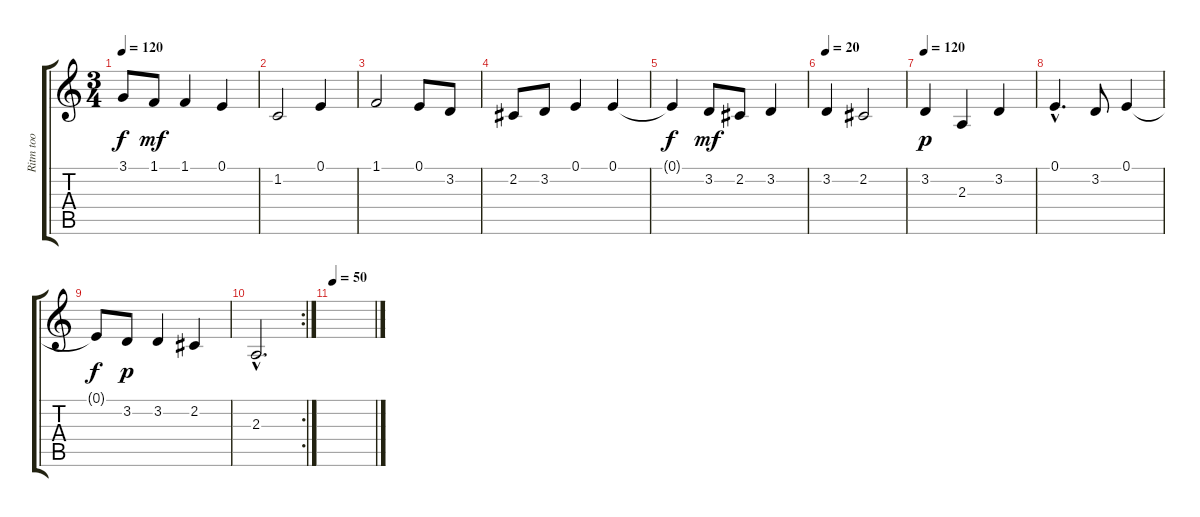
\track ("Ritm too" "Ritm too") {instrument acousticgrandpiano}
\staff {score tabs}
\tuning (E4 B3 G3 D3 A2 E2) {hide}
\ts (3 4)
\tempo 120
\clef g2
\ks c
3.1{t}.8{dy f} 1.1.8{dy mf} 1.1.4 0.1.4 |
1.2.2 0.1.4 |
1.1.2 0.1.8 3.2.8 |
2.2.8 3.2.8 0.1.4 0.1.4 |
0.1{t}.4{dy f} 3.2.8{dy mf} 2.2.8 3.2.4 |
\tempo 20
3.2.4 2.2.2 |
\tempo 120
3.2.4{dy p} 2.3.4 3.2.4 |
0.1{hac}.4{d} 3.2.8 0.1.4 |
0.1{t}.8{dy f} 3.2.8{dy p} 3.2.4 2.2.4 |
\rc 2
2.3{hac}.2{d} |
\tempo 50
